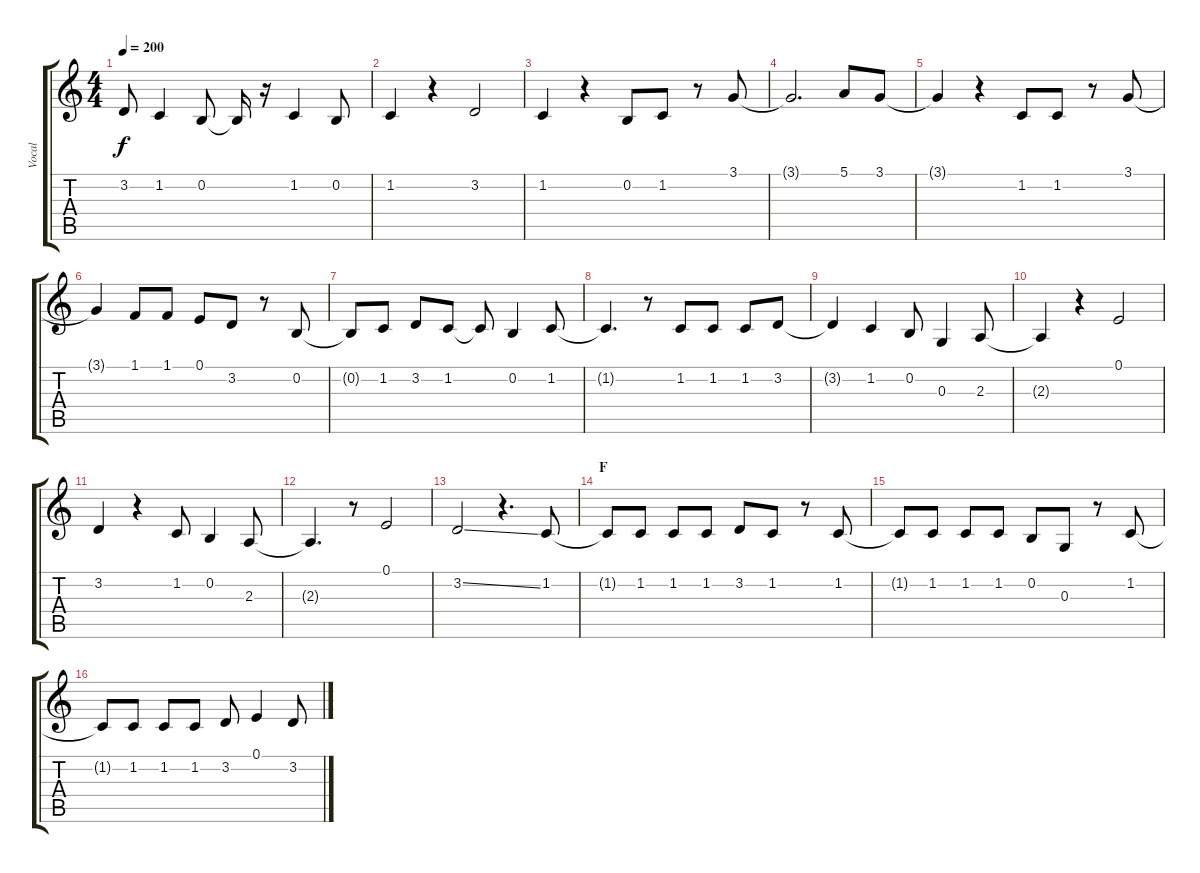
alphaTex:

\track ("Vocal" "Vocal") {instrument tenorsax}
\staff {score tabs}
\tuning (E4 B3 G3 D3 A2 E2) {hide}
\ts (4 4)
\tempo 200
\clef g2
\ks c
3.2.8{dy f} 1.2.4 0.2.8 0.2{t}.16 r.16 1.2.4 0.2.8 |
1.2.4 r.4 3.2.2 |
1.2.4 r.4 0.2.8 1.2.8 r.8 3.1.8 |
3.1{t}.2{d} 5.1.8 3.1.8 |
3.1{t}.4 r.4 1.2.8 1.2.8 r.8 3.1.8 |
3.1{t}.4 1.1.8 1.1.8 0.1.8 3.2.8 r.8 0.2.8 |
0.2{t}.8 1.2.8 3.2.8 1.2.8 1.2{t}.8 0.2.4 1.2.8 |
1.2{t}.4{d} r.8 1.2.8 1.2.8 1.2.8 3.2.8 |
3.2{t}.4 1.2.4 0.2.8 0.3.4 2.3.8 |
2.3{t}.4 r.4 0.1.2 |
3.2.4 r.4 1.2.8 0.2.4 2.3.8 |
2.3{t}.4{d} r.8 0.1.2 |
3.2{ss}.2 r.4{d} 1.2.8 |
\section ("" "F")
1.2{t}.8 1.2.8 1.2.8 1.2.8 3.2.8 1.2.8 r.8 1.2.8 |
1.2{t}.8 1.2.8 1.2.8 1.2.8 0.2.8 0.3.8 r.8 1.2.8 |
1.2{t}.8 1.2.8 1.2.8 1.2.8 3.2.8 0.1.4 3.2.8
